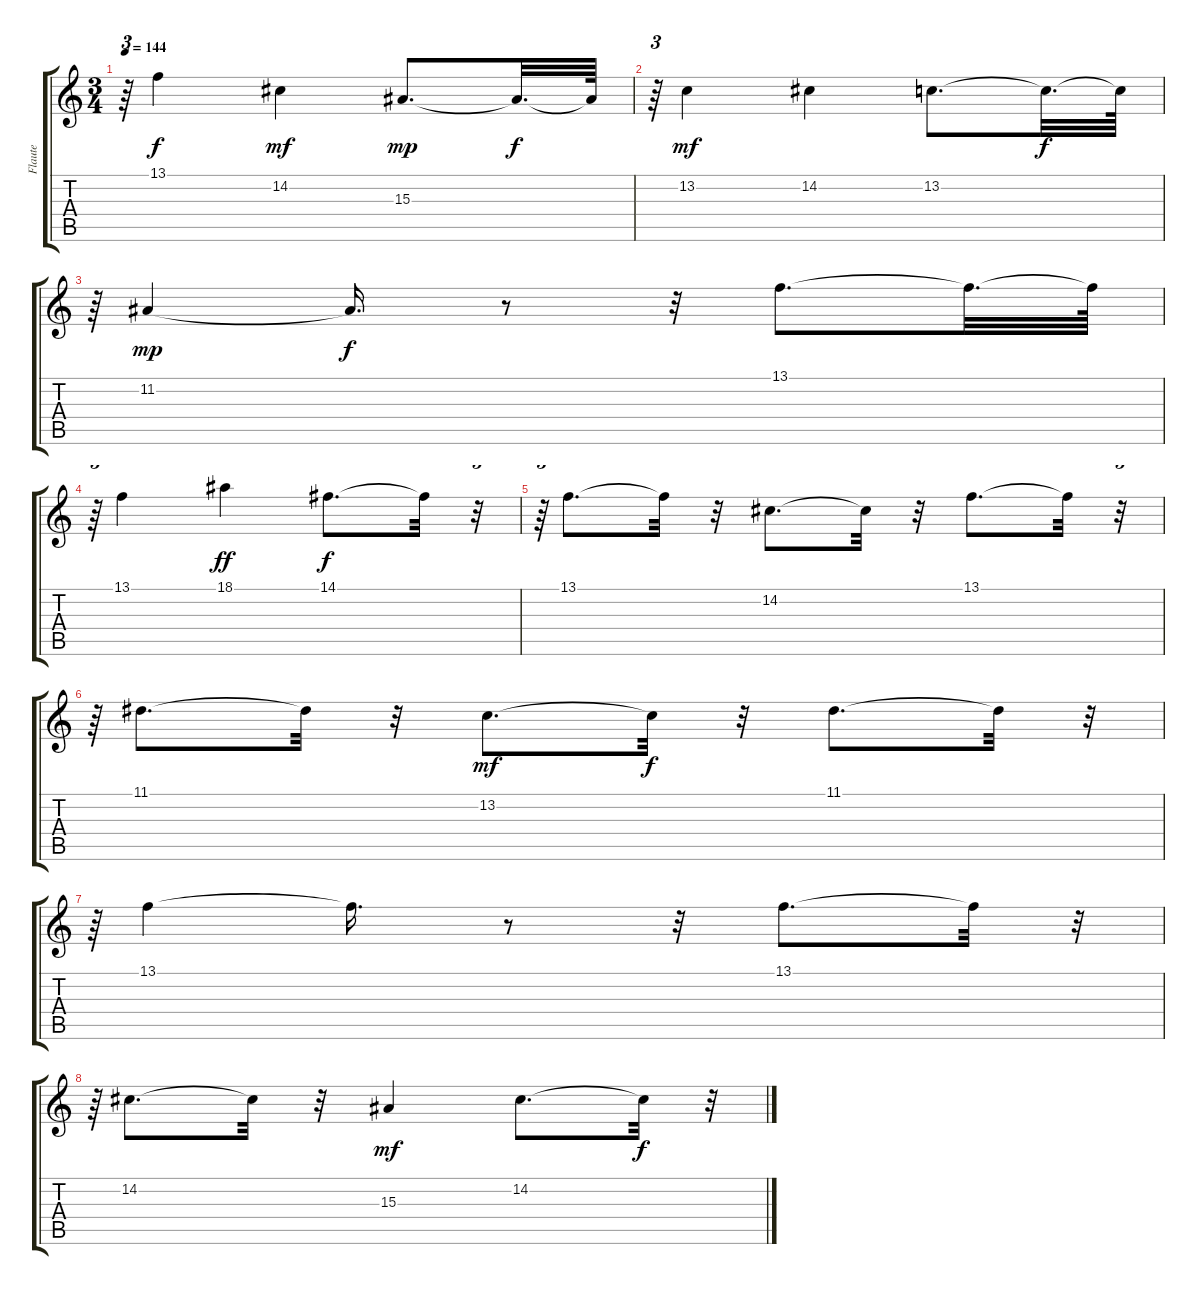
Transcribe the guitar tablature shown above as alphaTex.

\track ("Flaute" "Flaute") {instrument flute}
\staff {score tabs}
\tuning (E4 B3 G3 D3 A2 E2) {hide}
\ts (3 4)
\tempo 144
\clef g2
\ks c
r.64{tu (3 2) dy f} 13.1.4 14.2.4{dy mf} 15.3.8{d dy mp} 15.3{t}.32{d dy f} 15.3{t}.64 |
r.64{tu (3 2)} 13.2.4{dy mf} 14.2.4 13.2.8{d} 13.2{t}.32{d dy f} 13.2{t}.64 |
r.64{tu (3 2)} 11.2.4{dy mp} 11.2{t}.16{d dy f} r.8 r.32 13.1.8{d} 13.1{t}.32{d} 13.1{t}.64 |
r.64{tu (3 2)} 13.1.4 18.1.4{dy ff} 14.1.8{d dy f} 14.1{t}.32 r.32{tu (3 2)} |
r.64{tu (3 2)} 13.1.8{d} 13.1{t}.32 r.32 14.2.8{d} 14.2{t}.32 r.32 13.1.8{d} 13.1{t}.32 r.32{tu (3 2)} |
r.64{tu (3 2)} 11.1.8{d} 11.1{t}.32 r.32 13.2.8{d dy mf} 13.2{t}.32{dy f} r.32 11.1.8{d} 11.1{t}.32 r.32{tu (3 2)} |
r.64{tu (3 2)} 13.1.4 13.1{t}.16{d} r.8 r.32 13.1.8{d} 13.1{t}.32 r.32{tu (3 2)} |
r.64{tu (3 2)} 14.2.8{d} 14.2{t}.32 r.32 15.3.4{dy mf} 14.2.8{d} 14.2{t}.32{dy f} r.32{tu (3 2)}
